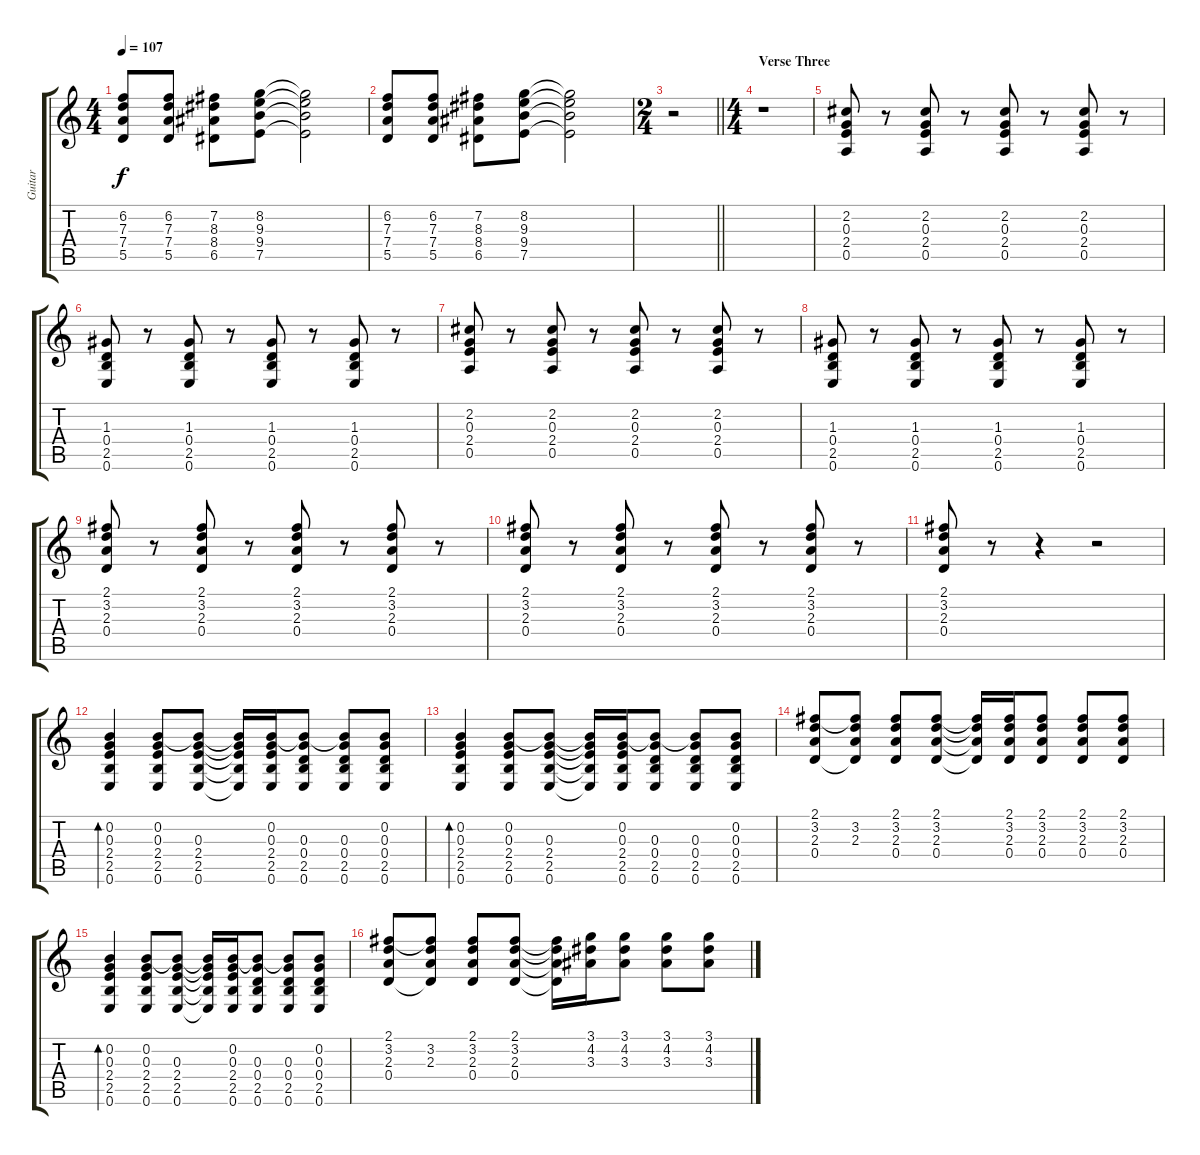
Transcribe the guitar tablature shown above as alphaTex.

\track ("Guitar" "Guitar") {instrument electricguitarclean}
\staff {score tabs}
\tuning (E4 B3 G3 D3 A2 E2) {hide}
\ts (4 4)
\tempo 107
\clef g2
\ks c
(6.2 7.3 7.4 5.5).8{dy f} (6.2 7.3 7.4 5.5).8 (7.2 8.3 8.4 6.5).8 (8.2 9.3 9.4 7.5).8 (8.2{t} 9.3{t} 9.4{t} 7.5{t}).2 |
(6.2 7.3 7.4 5.5).8 (6.2 7.3 7.4 5.5).8 (7.2 8.3 8.4 6.5).8 (8.2 9.3 9.4 7.5).8 (8.2{t} 9.3{t} 9.4{t} 7.5{t}).2 |
\ts (2 4)
\barLineRight lightlight
r.2 |
\ts (4 4)
\section ("" "Verse Three")
r.1 |
(2.2 0.3 2.4 0.5).8 r.8 (2.2 0.3 2.4 0.5).8 r.8 (2.2 0.3 2.4 0.5).8 r.8 (2.2 0.3 2.4 0.5).8 r.8 |
(1.3 0.4 2.5 0.6).8 r.8 (1.3 0.4 2.5 0.6).8 r.8 (1.3 0.4 2.5 0.6).8 r.8 (1.3 0.4 2.5 0.6).8 r.8 |
(2.2 0.3 2.4 0.5).8 r.8 (2.2 0.3 2.4 0.5).8 r.8 (2.2 0.3 2.4 0.5).8 r.8 (2.2 0.3 2.4 0.5).8 r.8 |
(1.3 0.4 2.5 0.6).8 r.8 (1.3 0.4 2.5 0.6).8 r.8 (1.3 0.4 2.5 0.6).8 r.8 (1.3 0.4 2.5 0.6).8 r.8 |
(2.1 3.2 2.3 0.4).8 r.8 (2.1 3.2 2.3 0.4).8 r.8 (2.1 3.2 2.3 0.4).8 r.8 (2.1 3.2 2.3 0.4).8 r.8 |
(2.1 3.2 2.3 0.4).8 r.8 (2.1 3.2 2.3 0.4).8 r.8 (2.1 3.2 2.3 0.4).8 r.8 (2.1 3.2 2.3 0.4).8 r.8 |
(2.1 3.2 2.3 0.4).8 r.8 r.4 r.2 |
(0.2 0.3 2.4 2.5 0.6).4{bd 120} (0.2 0.3 2.4 2.5 0.6).8 (0.2{t} 0.3 2.4 2.5 0.6).8 (0.2{t} 0.3{t} 2.4{t} 2.5{t} 0.6{t}).16 (0.2 0.3 2.4 2.5 0.6).16 (0.2{t} 0.3 0.4 2.5 0.6).8 (0.2{t} 0.3 0.4 2.5 0.6).8 (0.2 0.3 0.4 2.5 0.6).8 |
(0.2 0.3 2.4 2.5 0.6).4{bd 120} (0.2 0.3 2.4 2.5 0.6).8 (0.2{t} 0.3 2.4 2.5 0.6).8 (0.2{t} 0.3{t} 2.4{t} 2.5{t} 0.6{t}).16 (0.2 0.3 2.4 2.5 0.6).16 (0.2{t} 0.3 0.4 2.5 0.6).8 (0.2{t} 0.3 0.4 2.5 0.6).8 (0.2 0.3 0.4 2.5 0.6).8 |
(2.1 3.2 2.3 0.4).8 (2.1{t} 3.2 2.3 0.4{t}).8 (2.1 3.2 2.3 0.4).8 (2.1 3.2 2.3 0.4).8 (2.1{t} 3.2{t} 2.3{t} 0.4{t}).16 (2.1 3.2 2.3 0.4).16 (2.1 3.2 2.3 0.4).8 (2.1 3.2 2.3 0.4).8 (2.1 3.2 2.3 0.4).8 |
(0.2 0.3 2.4 2.5 0.6).4{bd 120} (0.2 0.3 2.4 2.5 0.6).8 (0.2{t} 0.3 2.4 2.5 0.6).8 (0.2{t} 0.3{t} 2.4{t} 2.5{t} 0.6{t}).16 (0.2 0.3 2.4 2.5 0.6).16 (0.2{t} 0.3 0.4 2.5 0.6).8 (0.2{t} 0.3 0.4 2.5 0.6).8 (0.2 0.3 0.4 2.5 0.6).8 |
(2.1 3.2 2.3 0.4).8 (2.1{t} 3.2 2.3 0.4{t}).8 (2.1 3.2 2.3 0.4).8 (2.1 3.2 2.3 0.4).8 (2.1{t} 3.2{t} 2.3{t} 0.4{t}).16 (3.1 4.2 3.3).16 (3.1 4.2 3.3).8 (3.1 4.2 3.3).8 (3.1 4.2 3.3).8
